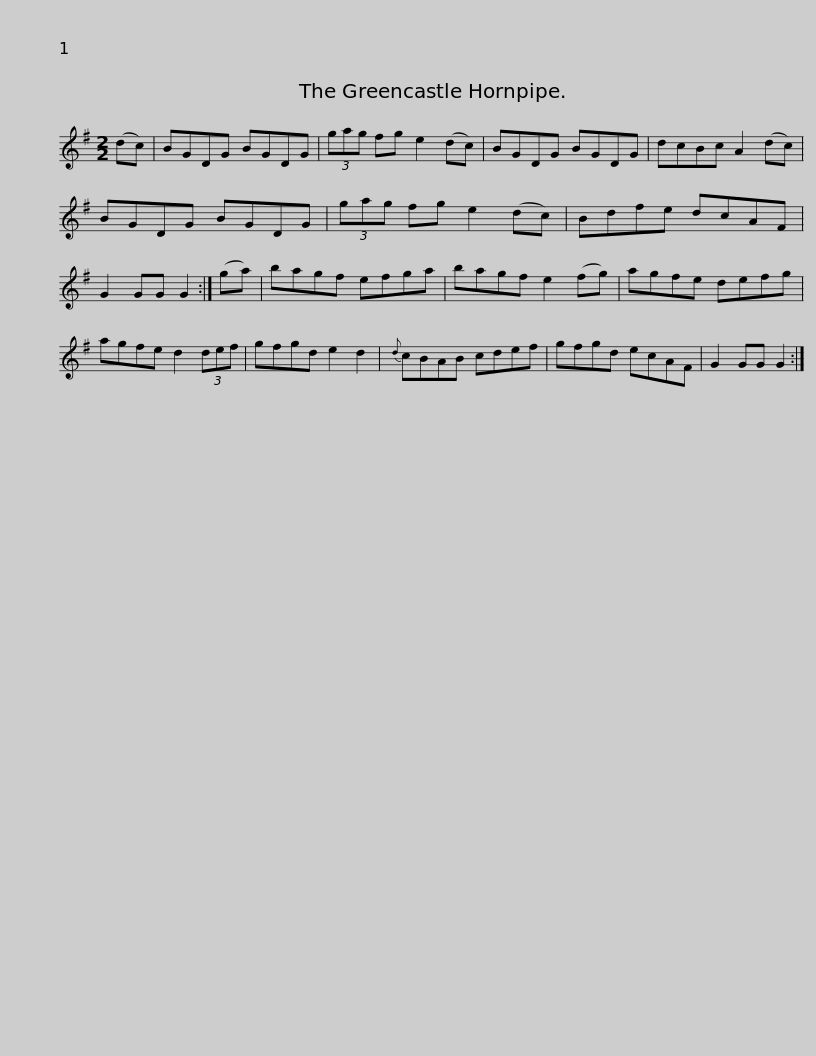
X:1
L:1/8
M:2/2
I:linebreak $
K:G
V:1 treble
V:1
 (dc) | BGDG BGDG | (3gag fg e2 (dc) | BGDG BGDG | dcBc A2 (dc) | %5
 BGDG BGDG |$ (3gag fg e2 (dc) | Bdfe dcAF | G2 GG G2 :| (ga) | %10
 bagf efga | bagf e2 (fg) |$ agfe defg | agfe d2 (3def | gfgd e2 d2 | %15
{d} cBAB cdef | gfgd ecAF | G2 GG G2 :| %18
